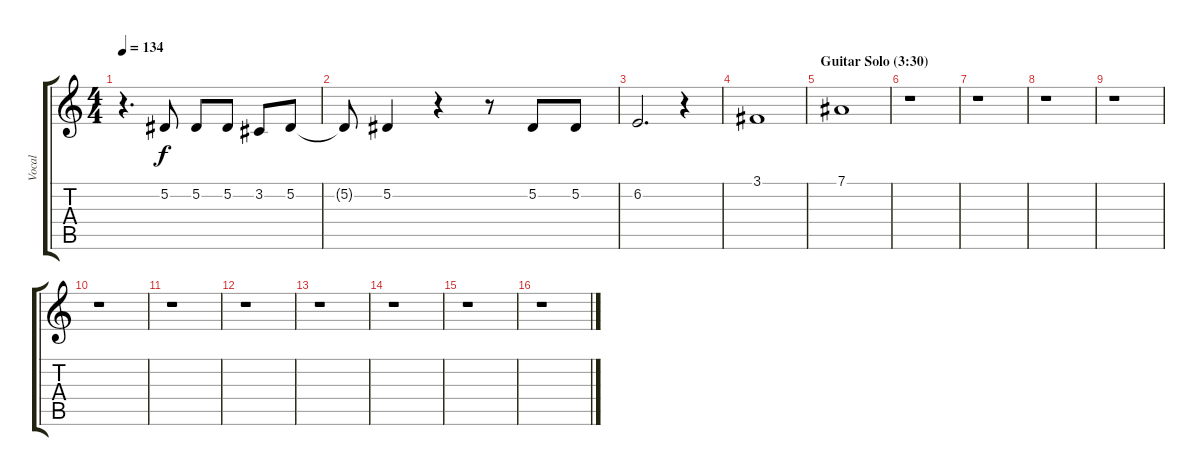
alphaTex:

\track ("Vocal" "Vocal") {instrument lead6voice}
\staff {score tabs}
\tuning (Eb4 Bb3 Gb3 Db3 Ab2 Eb2) {hide}
\ts (4 4)
\tempo 134
\clef g2
\ks c
r.4{d dy f} 5.2.8 5.2.8 5.2.8 3.2.8 5.2.8 |
5.2{t}.8 5.2.4 r.4 r.8 5.2.8 5.2.8 |
6.2.2{d} r.4 |
3.1.1 |
\section ("" "Guitar Solo (3:30)")
7.1.1 |
r.1 |
r.1 |
r.1 |
r.1 |
r.1 |
r.1 |
r.1 |
r.1 |
r.1 |
r.1 |
r.1
